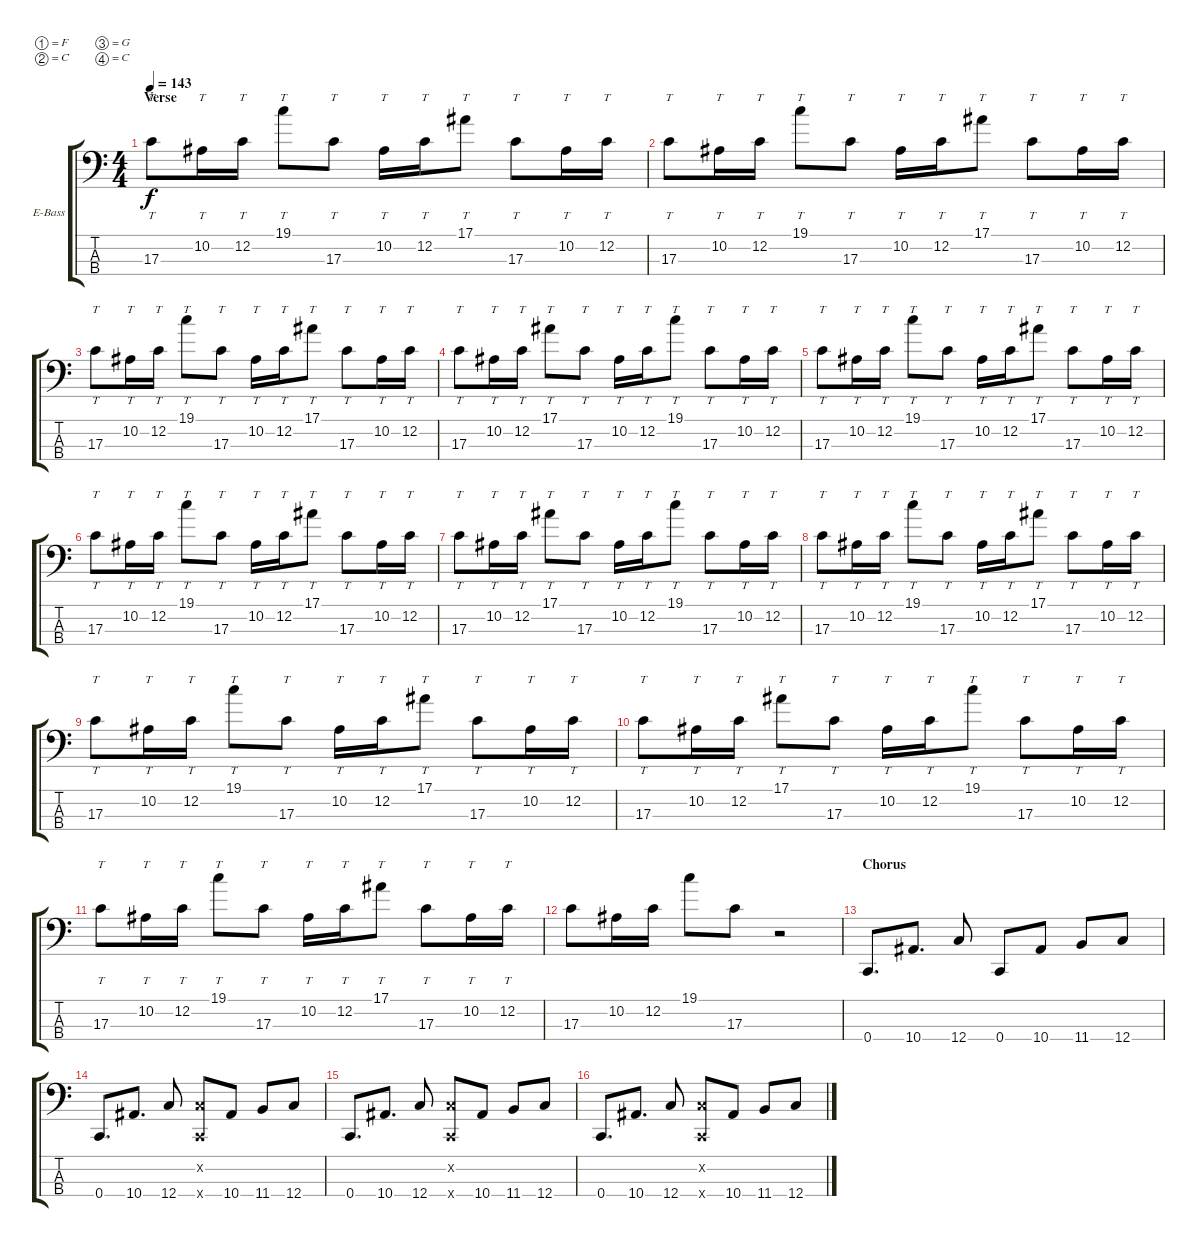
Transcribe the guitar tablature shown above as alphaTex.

\defaultSystemsLayout 4
\bracketExtendMode groupsimilarinstruments
\firstSystemTrackNameOrientation horizontal
\otherSystemsTrackNameOrientation horizontal
\track ("Ue-Chan - Bass" "E-Bass") {instrument electricbassfinger}
\staff {score tabs}
\tuning (F2 C2 G1 C1)
\ts (4 4)
\section ("" "Verse")
\tempo 143
\clef f4
\ks c
17.3.8{tt dy f} 10.2.16{tt} 12.2.16{tt} 19.1.8{tt} 17.3.8{tt} 10.2.16{tt} 12.2.16{tt} 17.1.8{tt} 17.3.8{tt} 10.2.16{tt} 12.2.16{tt} |
17.3.8{tt} 10.2.16{tt} 12.2.16{tt} 19.1.8{tt} 17.3.8{tt} 10.2.16{tt} 12.2.16{tt} 17.1.8{tt} 17.3.8{tt} 10.2.16{tt} 12.2.16{tt} |
17.3.8{tt} 10.2.16{tt} 12.2.16{tt} 19.1.8{tt} 17.3.8{tt} 10.2.16{tt} 12.2.16{tt} 17.1.8{tt} 17.3.8{tt} 10.2.16{tt} 12.2.16{tt} |
17.3.8{tt} 10.2.16{tt} 12.2.16{tt} 17.1.8{tt} 17.3.8{tt} 10.2.16{tt} 12.2.16{tt} 19.1.8{tt} 17.3.8{tt} 10.2.16{tt} 12.2.16{tt} |
17.3.8{tt} 10.2.16{tt} 12.2.16{tt} 19.1.8{tt} 17.3.8{tt} 10.2.16{tt} 12.2.16{tt} 17.1.8{tt} 17.3.8{tt} 10.2.16{tt} 12.2.16{tt} |
17.3.8{tt} 10.2.16{tt} 12.2.16{tt} 19.1.8{tt} 17.3.8{tt} 10.2.16{tt} 12.2.16{tt} 17.1.8{tt} 17.3.8{tt} 10.2.16{tt} 12.2.16{tt} |
17.3.8{tt} 10.2.16{tt} 12.2.16{tt} 17.1.8{tt} 17.3.8{tt} 10.2.16{tt} 12.2.16{tt} 19.1.8{tt} 17.3.8{tt} 10.2.16{tt} 12.2.16{tt} |
17.3.8{tt} 10.2.16{tt} 12.2.16{tt} 19.1.8{tt} 17.3.8{tt} 10.2.16{tt} 12.2.16{tt} 17.1.8{tt} 17.3.8{tt} 10.2.16{tt} 12.2.16{tt} |
17.3.8{tt} 10.2.16{tt} 12.2.16{tt} 19.1.8{tt} 17.3.8{tt} 10.2.16{tt} 12.2.16{tt} 17.1.8{tt} 17.3.8{tt} 10.2.16{tt} 12.2.16{tt} |
17.3.8{tt} 10.2.16{tt} 12.2.16{tt} 17.1.8{tt} 17.3.8{tt} 10.2.16{tt} 12.2.16{tt} 19.1.8{tt} 17.3.8{tt} 10.2.16{tt} 12.2.16{tt} |
17.3.8{tt} 10.2.16{tt} 12.2.16{tt} 19.1.8{tt} 17.3.8{tt} 10.2.16{tt} 12.2.16{tt} 17.1.8{tt} 17.3.8{tt} 10.2.16{tt} 12.2.16{tt} |
17.3.8 10.2.16 12.2.16 19.1.8 17.3.8 r.2 |
\section ("" "Chorus")
0.4.8{d} 10.4.8{d} 12.4.8 0.4.8 10.4.8 11.4.8 12.4.8 |
0.4.8{d} 10.4.8{d} 12.4.8 (0.4{x} 0.2{x}).8 10.4.8 11.4.8 12.4.8 |
0.4.8{d} 10.4.8{d} 12.4.8 (0.4{x} 0.2{x}).8 10.4.8 11.4.8 12.4.8 |
0.4.8{d} 10.4.8{d} 12.4.8 (0.4{x} 0.2{x}).8 10.4.8 11.4.8 12.4.8
